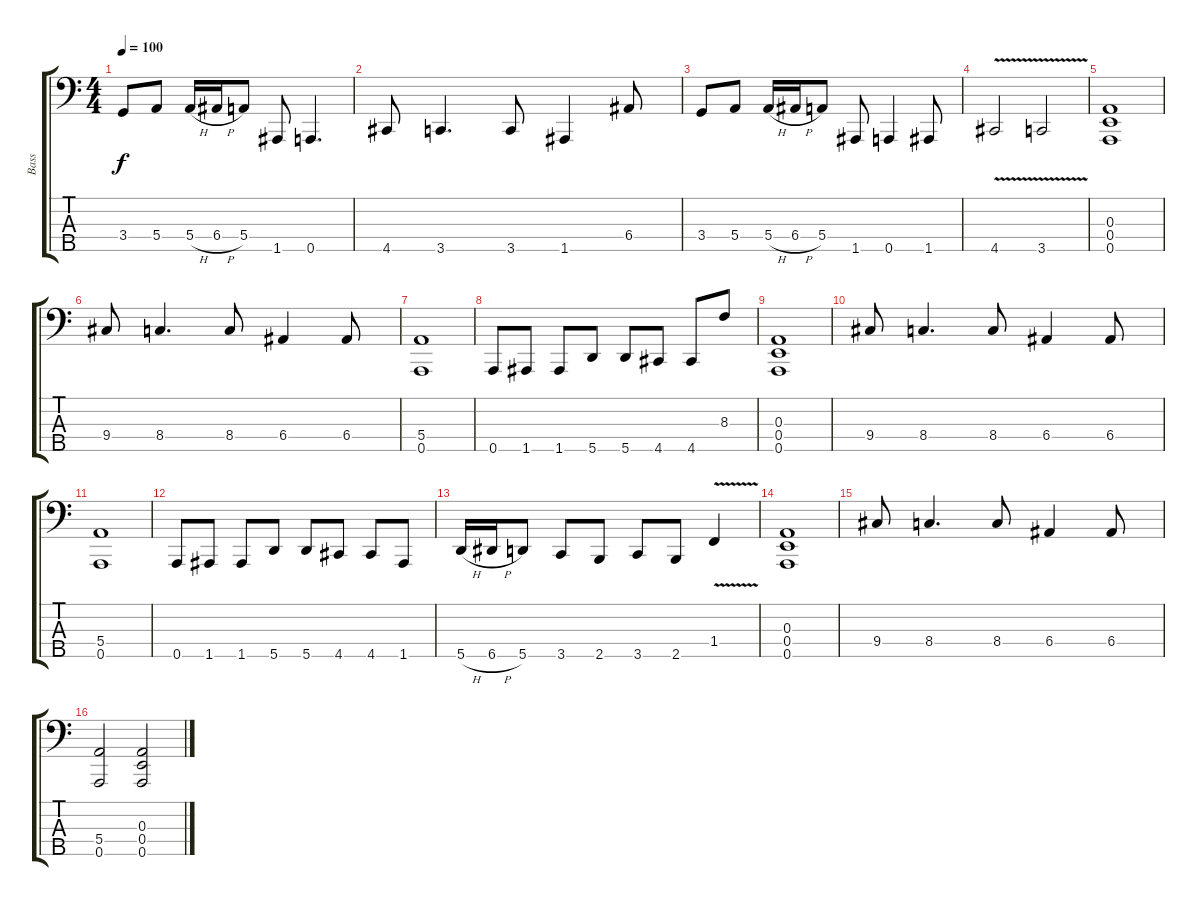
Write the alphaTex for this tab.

\track ("Bass" "Bass") {instrument electricbasspick}
\staff {score tabs}
\tuning (Gb2 D2 A1 E1 A0) {hide}
\ts (4 4)
\tempo 100
\clef f4
\ks c
3.4.8{dy f} 5.4.8 5.4{h}.16 6.4{h}.16 5.4.8 1.5.8 0.5.4{d} |
4.5.8 3.5.4{d} 3.5.8 1.5.4 6.4.8 |
3.4.8 5.4.8 5.4{h}.16 6.4{h}.16 5.4.8 1.5.8 0.5.4 1.5.8 |
4.5{v}.2 3.5{v}.2 |
(0.3 0.4 0.5).1 |
9.4.8 8.4.4{d} 8.4.8 6.4.4 6.4.8 |
(5.4 0.5).1 |
0.5.8 1.5.8 1.5.8 5.5.8 5.5.8 4.5.8 4.5.8 8.3.8 |
(0.3 0.4 0.5).1 |
9.4.8 8.4.4{d} 8.4.8 6.4.4 6.4.8 |
(5.4 0.5).1 |
0.5.8 1.5.8 1.5.8 5.5.8 5.5.8 4.5.8 4.5.8 1.5.8 |
5.5{h}.16 6.5{h}.16 5.5.8 3.5.8 2.5.8 3.5.8 2.5.8 1.4{v}.4 |
(0.3 0.4 0.5).1 |
9.4.8 8.4.4{d} 8.4.8 6.4.4 6.4.8 |
(5.4 0.5).2 (0.3 0.4 0.5).2
